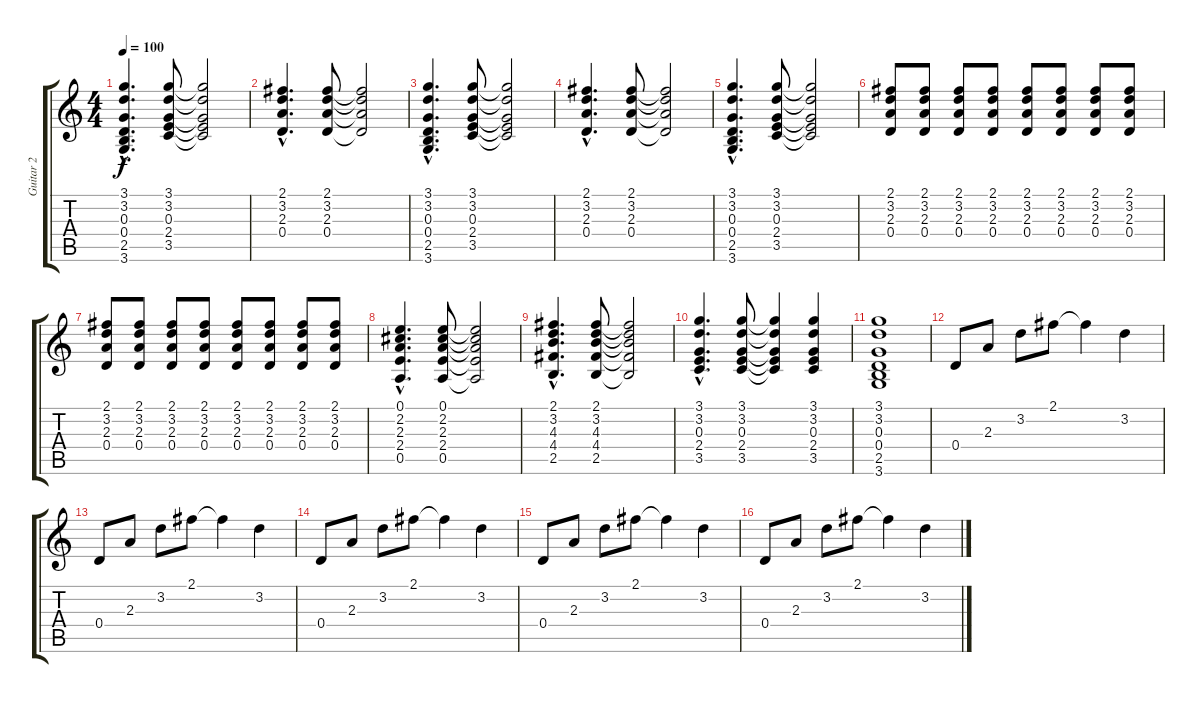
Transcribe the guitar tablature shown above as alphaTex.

\track ("Guitar 2" "Guitar 2") {instrument electricguitarclean}
\staff {score tabs}
\tuning (E4 B3 G3 D3 A2 E2) {hide}
\ts (4 4)
\tempo 100
\clef g2
\ks c
(3.1{hac} 3.2{hac} 0.3{hac} 0.4{hac} 2.5{hac} 3.6{hac}).4{d dy f} (3.1 3.2 0.3 2.4 3.5).8 (3.1{t} 3.2{t} 0.3{t} 2.4{t} 3.5{t}).2 |
(2.1{hac} 3.2{hac} 2.3{hac} 0.4{hac}).4{d} (2.1 3.2 2.3 0.4).8 (2.1{t} 3.2{t} 2.3{t} 0.4{t}).2 |
(3.1{hac} 3.2{hac} 0.3{hac} 0.4{hac} 2.5{hac} 3.6{hac}).4{d} (3.1 3.2 0.3 2.4 3.5).8 (3.1{t} 3.2{t} 0.3{t} 2.4{t} 3.5{t}).2 |
(2.1{hac} 3.2{hac} 2.3{hac} 0.4{hac}).4{d} (2.1 3.2 2.3 0.4).8 (2.1{t} 3.2{t} 2.3{t} 0.4{t}).2 |
(3.1{hac} 3.2{hac} 0.3{hac} 0.4{hac} 2.5{hac} 3.6{hac}).4{d} (3.1 3.2 0.3 2.4 3.5).8 (3.1{t} 3.2{t} 0.3{t} 2.4{t} 3.5{t}).2 |
(2.1 3.2 2.3 0.4).8 (2.1 3.2 2.3 0.4).8 (2.1 3.2 2.3 0.4).8 (2.1 3.2 2.3 0.4).8 (2.1 3.2 2.3 0.4).8 (2.1 3.2 2.3 0.4).8 (2.1 3.2 2.3 0.4).8 (2.1 3.2 2.3 0.4).8 |
(2.1 3.2 2.3 0.4).8 (2.1 3.2 2.3 0.4).8 (2.1 3.2 2.3 0.4).8 (2.1 3.2 2.3 0.4).8 (2.1 3.2 2.3 0.4).8 (2.1 3.2 2.3 0.4).8 (2.1 3.2 2.3 0.4).8 (2.1 3.2 2.3 0.4).8 |
(0.1{hac} 2.2{hac} 2.3{hac} 2.4{hac} 0.5{hac}).4{d} (0.1 2.2 2.3 2.4 0.5).8 (0.1{t} 2.2{t} 2.3{t} 2.4{t} 0.5{t}).2 |
(2.1{hac} 3.2{hac} 4.3{hac} 4.4{hac} 2.5{hac}).4{d} (2.1 3.2 4.3 4.4 2.5).8 (2.1{t} 3.2{t} 4.3{t} 4.4{t} 2.5{t}).2 |
(3.1{hac} 3.2{hac} 0.3{hac} 2.4{hac} 3.5{hac}).4{d} (3.1 3.2 0.3 2.4 3.5).8 (3.1{t} 3.2{t} 0.3{t} 2.4{t} 3.5{t}).4 (3.1 3.2 0.3 2.4 3.5).4 |
(3.1 3.2 0.3 0.4 2.5 3.6).1 |
0.4.8 2.3.8 3.2.8 2.1.8 2.1{t}.4 3.2.4 |
0.4.8 2.3.8 3.2.8 2.1.8 2.1{t}.4 3.2.4 |
0.4.8 2.3.8 3.2.8 2.1.8 2.1{t}.4 3.2.4 |
0.4.8 2.3.8 3.2.8 2.1.8 2.1{t}.4 3.2.4 |
0.4.8 2.3.8 3.2.8 2.1.8 2.1{t}.4 3.2.4
